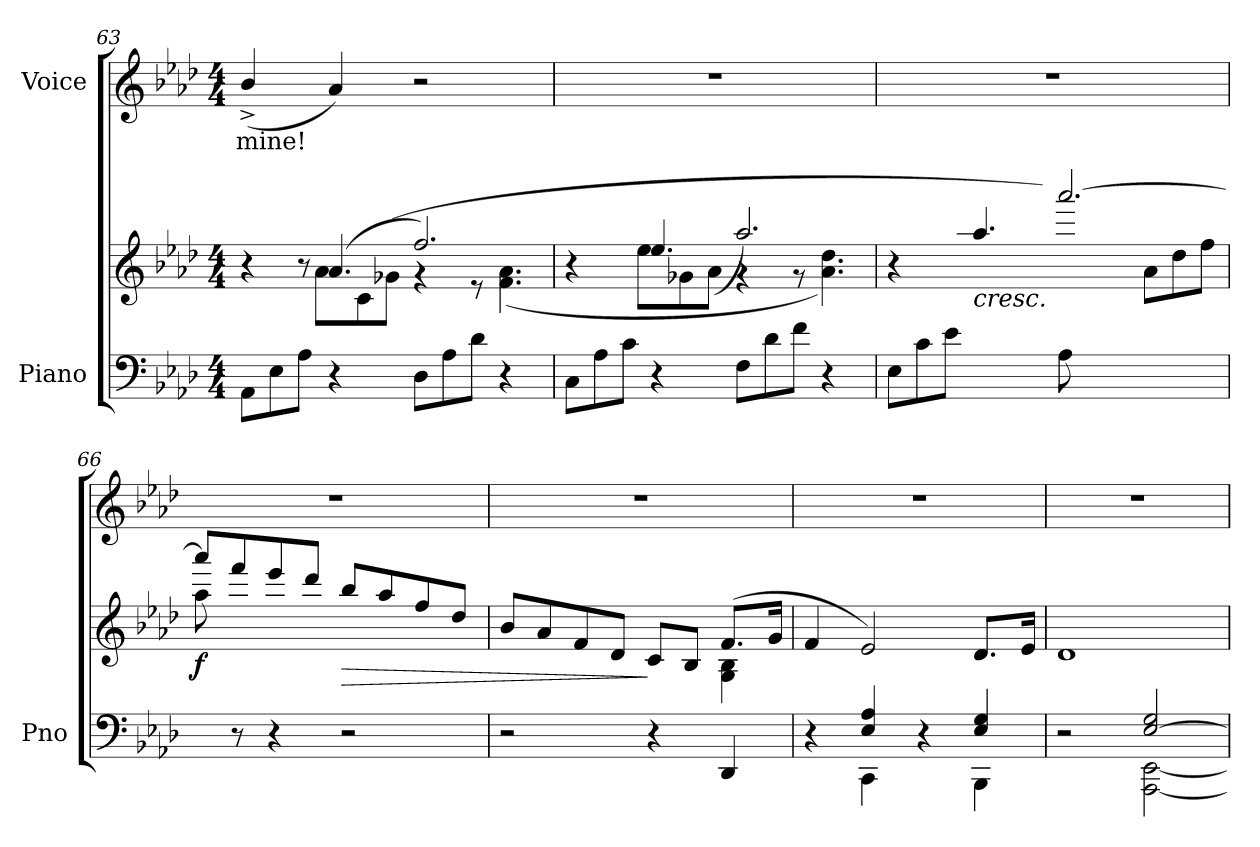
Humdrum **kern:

**kern	**kern	**dynam	**kern	**text
*part2	*part2	*part2	*part1	*part1
*staff3	*staff2	*staff2/3	*staff1	*staff1
*I"Piano	*	*	*I"Voice	*
*I'Pno	*	*	*	*
*clefF4	*clefG2	*	*clefG2	*
*k[b-e-a-d-]	*k[b-e-a-d-]	*	*k[b-e-a-d-]	*
*M4/4	*M4/4	*	*M4/4	*
*Xtuplet	*Xtuplet	*	*	*
=63	=63	=63	=63	=63
*	*^	*	*	*
(<12AA-\L	6r	6ryy	.	(4b-^>/	mine!
12E-\	.	.	.	.	.
12A-\J	12r	12ryy	.	.	.
4r	(6.a-/	12a-\L	.	4a-/)	.
.	.	12c\	.	.	.
.	.	(12g-X\J	.	.	.
(<12D-\L	3.ff/)	6r	.	2r	.
12A-\	.	.	.	.	.
12d-\J	.	12r	.	.	.
4r	.	(6.f\ 6.a-\	.	.	.
=64	=64	=64	=64	=64	=64
(>12C\L	4r	6ryy	.	1r	.
12A-\	.	.	.	.	.
12c\J	.	12ryy	.	.	.
4r	6.ee-/	12ee-\L	.	.	.
.	.	12g-X\	.	.	.
.	.	(12a-\J	.	.	.
(<12F\L	3.aa-/)	6r	.	.	.
12d-\	.	.	.	.	.
12f\J	.	12r	.	.	.
4r	.	6.a-\ 6.dd-\)	.	.	.
=65	=65	=65	=65	=65	=65
*^	*	*	*	*	*
(<12E-\L	1ryy	4r	4ryy	.	1r	.
12c\	.	.	.	.	.	.
12e-\J	.	.	.	.	.	.
!	!	!LO:TX:b:i:t=cresc.	!	!	!	!
4ryy	.	6.aa-/	12aa-/L	.	.	.
.	.	.	12a-/	.	.	.
.	.	.	12ee-/J)	.	.	.
(<12A-\L	.	[>3.aaa-/)	12ryy	.	.	.
12%5ryy	.	.	12d-\	.	.	.
.	.	.	12f\J	.	.	.
.	.	.	12a-\L	.	.	.
.	.	.	12dd-\	.	.	.
.	.	.	12ff\J	.	.	.
*v	*v	*	*	*	*	*
=66	=66	=66	=66	=66	=66
!	!	!	!LO:DY:b	!	!
8ryy	8aaa-/L]	8aa-\)	f	1r	.
8r	8fff/	2..ryy	.	.	.
4r	8eee-/	.	.	.	.
.	8ddd-/J	.	.	.	.
!	!	!	!LO:HP:b	!	!
2r	8bb-/L	.	>	.	.
.	8aa-/	.	.	.	.
.	8ff/	.	.	.	.
.	8dd-/J	.	.	.	.
=67	=67	=67	=67	=67	=67
2r	8b-/L	2.ryy	.	1r	.
.	8a-/	.	.	.	.
.	8f/	.	.	.	.
.	8d-/J	.	.	.	.
4r	8c/L	.	]	.	.
.	8B-/J)	.	.	.	.
4DD-/	(>8.f/L	4G\ 4B-\	.	.	.
.	16g/Jk	.	.	.	.
*	*v	*v	*	*	*
=68	=68	=68	=68	=68
*^	*	*	*	*
4r	4ryy	4f/	.	1r	.
4E-/ 4A-/	4CC\	2e-/)	.	.	.
4r	4ryy	.	.	.	.
4E-/ 4G/	4BBB-\	8.d-/L	.	.	.
.	.	16e-/Jk	.	.	.
=69	=69	=69	=69	=69	=69
2r	2ryy	1d-	.	1r	.
[<2E-/ 2G/	[2AAA-\ [2EE-\	.	.	.	.
*v	*v	*	*	*	*
=	=	=	=	=
*-	*-	*-	*-	*-
